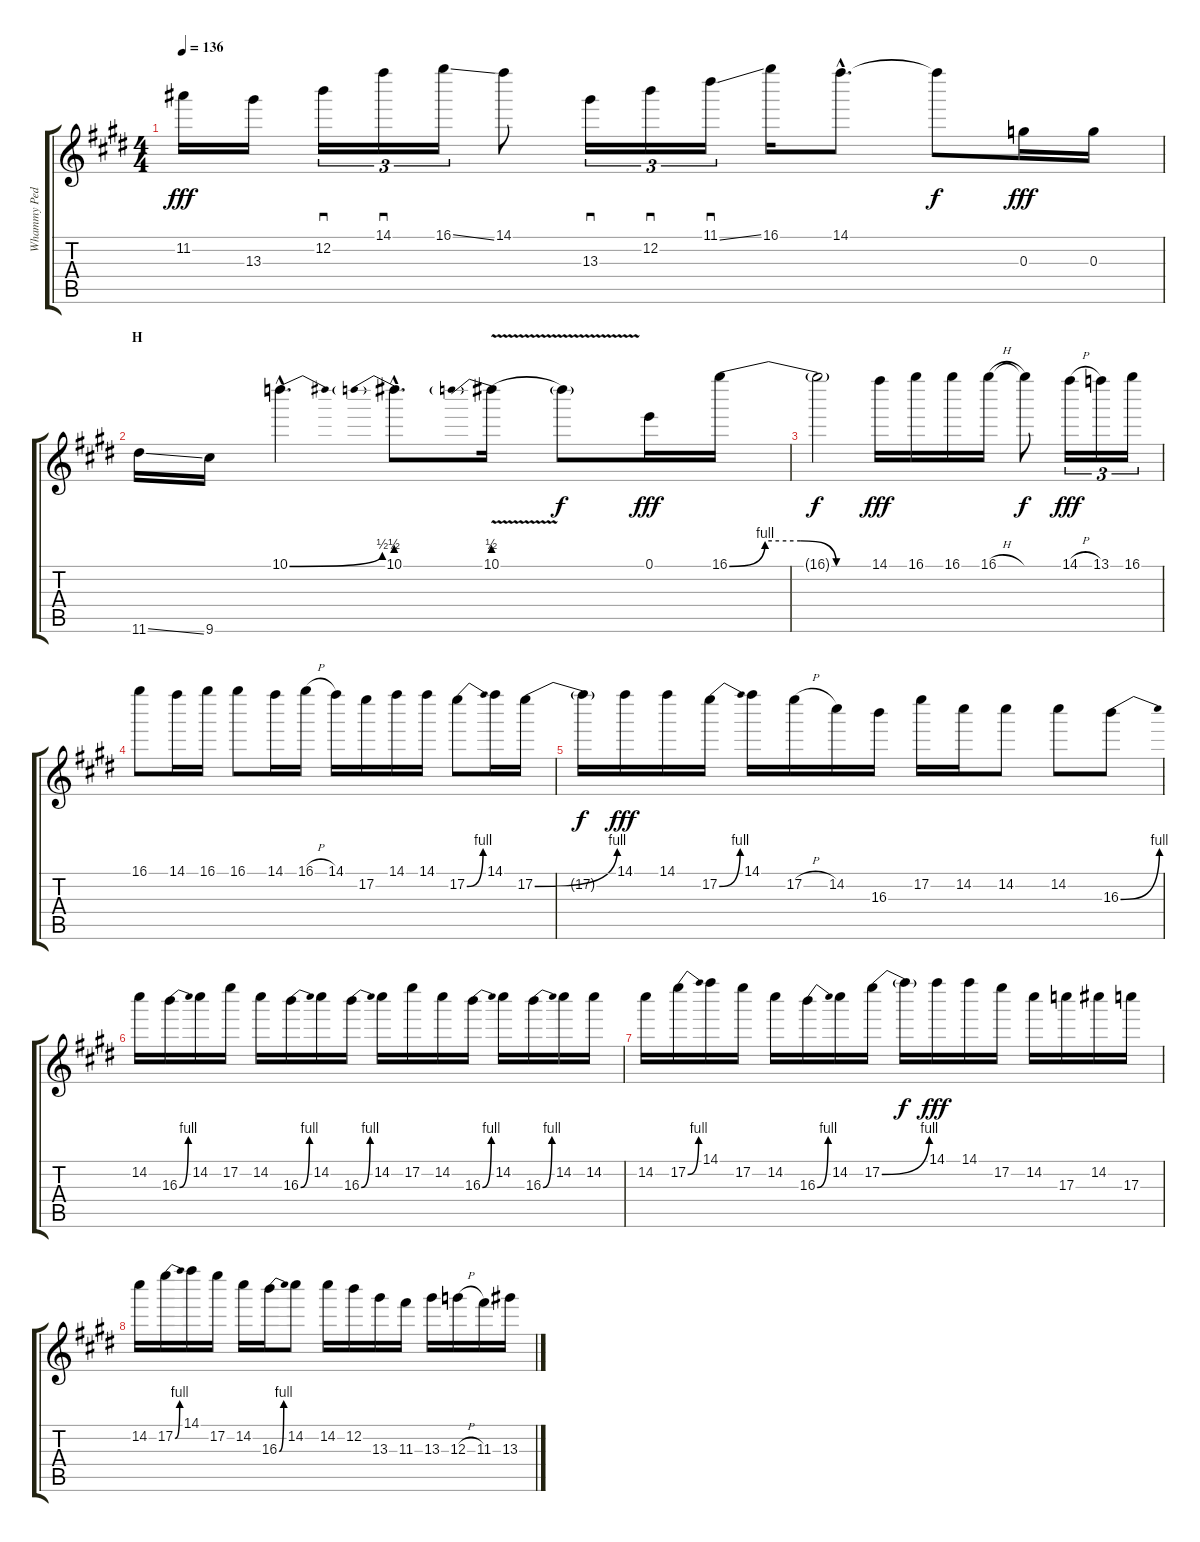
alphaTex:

\track ("Whammy Pedal +8va" "Whammy Ped") {instrument distortionguitar}
\staff {score tabs}
\tuning (E5 B4 G4 D4 A3 E3) {hide}
\ts (4 4)
\tempo 136
\clef g2
\ks e
11.2.16{dy fff} 13.3.16 12.2.16{sd tu (3 2)} 14.1.16{sd tu (3 2)} 16.1{ss}.16{tu (3 2)} 14.1.8 13.3.16{sd tu (3 2)} 12.2.16{sd tu (3 2)} 11.1{ss}.16{sd tu (3 2)} 16.1.16 14.1{hac}.8{d} 14.1{t}.8{dy f} 0.3.16{dy fff} 0.3.16 |
\section ("" "H")
11.6{ss}.16 9.6.16 10.1{be (bend 0 0 60 2) hac}.4{d} 10.1{be (prebend 0 2 60 2) hac}.8{d} 10.1{be (prebend 0 2 60 2) v}.16 10.1{t}.8{dy f} 0.1.16{dy fff} 16.1{be (custom 0 0 15 4 30 4 45 0 60 0)}.16 |
16.1{t}.2{dy f} 14.1.16{dy fff} 16.1.16 16.1.16 16.1{h}.16 16.1{t}.8{dy f} 14.1{h}.16{tu (3 2) dy fff} 13.1.16{tu (3 2)} 16.1.16{tu (3 2)} |
16.1.8 14.1.16 16.1.16 16.1.8 14.1.16 16.1{h}.16 14.1.16 17.2.16 14.1.16 14.1.16 17.2{be (bend 0 0 60 4)}.8 14.1.16 17.2{be (bend 0 0 60 4)}.16 |
17.2{t}.16{dy f} 14.1.16{dy fff} 14.1.16 17.2{be (bend 0 0 60 4)}.16 14.1.16 17.2{h}.16 14.2.16 16.3.16 17.2.16 14.2.16 14.2.8 14.2.8 16.3{be (bend 0 0 60 4)}.8 |
14.2.16 16.3{be (bend 0 0 60 4)}.16 14.2.16 17.2.16 14.2.16 16.3{be (bend 0 0 60 4)}.16 14.2.16 16.3{be (bend 0 0 60 4)}.16 14.2.16 17.2.16 14.2.16 16.3{be (bend 0 0 60 4)}.16 14.2.16 16.3{be (bend 0 0 60 4)}.16 14.2.16 14.2.16 |
14.2.16 17.2{be (bend 0 0 60 4)}.16 14.1.16 17.2.16 14.2.16 16.3{be (bend 0 0 60 4)}.16 14.2.16 17.2{be (bend 0 0 60 4)}.16 17.2{t}.16{dy f} 14.1.16{dy fff} 14.1.16 17.2.16 14.2.16 17.3.16 14.2.16 17.3.16 |
14.2.16 17.2{be (bend 0 0 60 4)}.16 14.1.16 17.2.16 14.2.16 16.3{be (bend 0 0 60 4)}.16 14.2.8 14.2.16 12.2.16 13.3.16 11.3.16 13.3.16 12.3{h}.16 11.3.16 13.3.16
